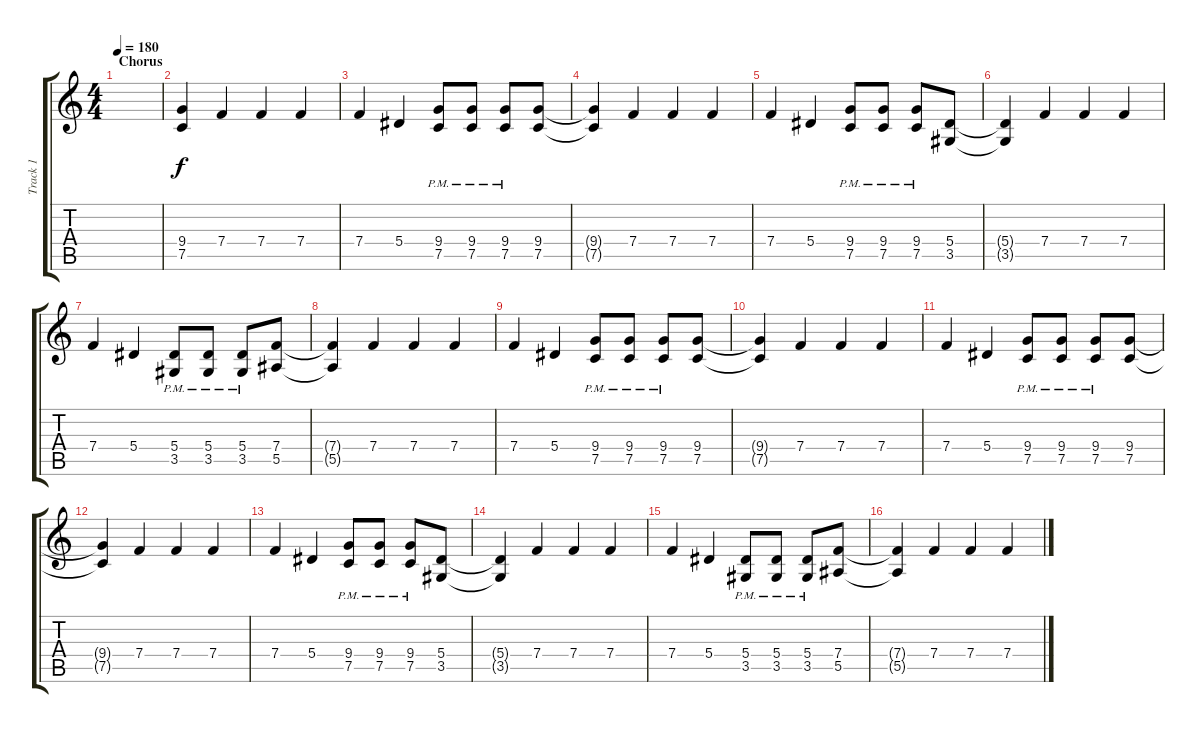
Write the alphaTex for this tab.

\track ("Track 1" "Track 1") {instrument distortionguitar}
\staff {score tabs}
\tuning (C4 G3 Eb3 Bb2 F2 C2) {hide}
\ts (4 4)
\section ("" "Chorus")
\tempo 180
\clef g2
\ks c
|
(9.4 7.5).4 7.4.4 7.4.4 7.4.4 |
7.4.4 5.4.4 (9.4{pm} 7.5{pm}).8 (9.4{pm} 7.5{pm}).8 (9.4{pm} 7.5{pm}).8 (9.4 7.5).8 |
(9.4{t} 7.5{t}).4 7.4.4 7.4.4 7.4.4 |
7.4.4 5.4.4 (9.4{pm} 7.5{pm}).8 (9.4{pm} 7.5{pm}).8 (9.4{pm} 7.5{pm}).8 (5.4 3.5).8 |
(5.4{t} 3.5{t}).4 7.4.4 7.4.4 7.4.4 |
7.4.4 5.4.4 (5.4{pm} 3.5{pm}).8 (5.4{pm} 3.5{pm}).8 (5.4{pm} 3.5{pm}).8 (7.4 5.5).8 |
(7.4{t} 5.5{t}).4 7.4.4 7.4.4 7.4.4 |
7.4.4 5.4.4 (9.4{pm} 7.5{pm}).8 (9.4{pm} 7.5{pm}).8 (9.4{pm} 7.5{pm}).8 (9.4 7.5).8 |
(9.4{t} 7.5{t}).4 7.4.4 7.4.4 7.4.4 |
7.4.4 5.4.4 (9.4{pm} 7.5{pm}).8 (9.4{pm} 7.5{pm}).8 (9.4{pm} 7.5{pm}).8 (9.4 7.5).8 |
(9.4{t} 7.5{t}).4 7.4.4 7.4.4 7.4.4 |
7.4.4 5.4.4 (9.4{pm} 7.5{pm}).8 (9.4{pm} 7.5{pm}).8 (9.4{pm} 7.5{pm}).8 (5.4 3.5).8 |
(5.4{t} 3.5{t}).4 7.4.4 7.4.4 7.4.4 |
7.4.4 5.4.4 (5.4{pm} 3.5{pm}).8 (5.4{pm} 3.5{pm}).8 (5.4{pm} 3.5{pm}).8 (7.4 5.5).8 |
(7.4{t} 5.5{t}).4 7.4.4 7.4.4 7.4.4
